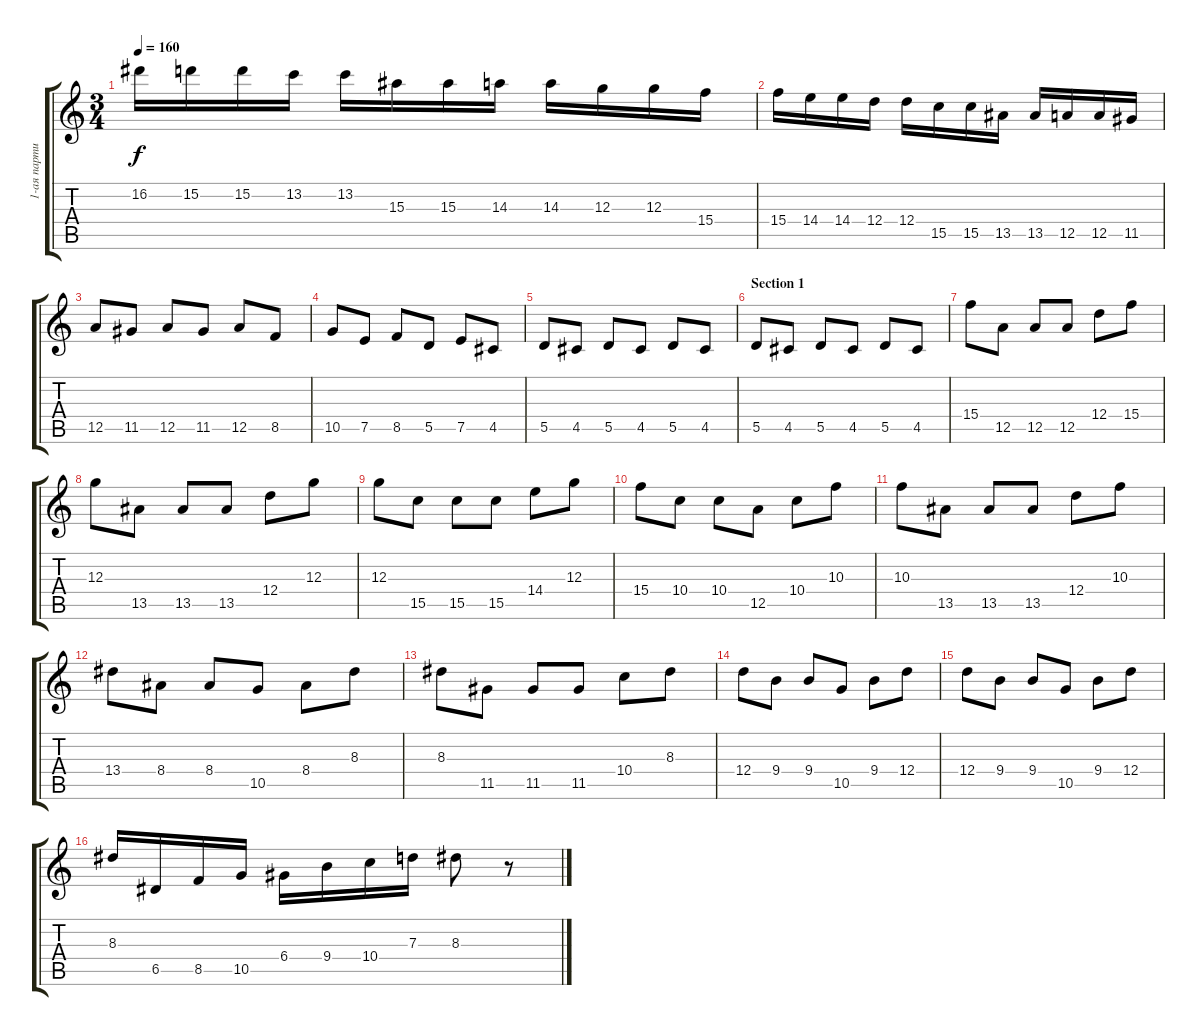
\track ("1-ая партия by Rem Efa" "1-ая парти") {instrument overdrivenguitar}
\staff {score tabs}
\tuning (E4 B3 G3 D3 A2 E2) {hide}
\ts (3 4)
\tempo 160
\clef g2
\ks c
16.2.16{dy f} 15.2.16 15.2.16 13.2.16 13.2.16 15.3.16 15.3.16 14.3.16 14.3.16 12.3.16 12.3.16 15.4.16 |
15.4.16 14.4.16 14.4.16 12.4.16 12.4.16 15.5.16 15.5.16 13.5.16 13.5.16 12.5.16 12.5.16 11.5.16 |
12.5.8 11.5.8 12.5.8 11.5.8 12.5.8 8.5.8 |
10.5.8 7.5.8 8.5.8 5.5.8 7.5.8 4.5.8 |
5.5.8 4.5.8 5.5.8 4.5.8 5.5.8 4.5.8 |
\section ("" "Section 1")
5.5.8 4.5.8 5.5.8 4.5.8 5.5.8 4.5.8 |
15.4.8 12.5.8 12.5.8 12.5.8 12.4.8 15.4.8 |
12.3.8 13.5.8 13.5.8 13.5.8 12.4.8 12.3.8 |
12.3.8 15.5.8 15.5.8 15.5.8 14.4.8 12.3.8 |
15.4.8 10.4.8 10.4.8 12.5.8 10.4.8 10.3.8 |
10.3.8 13.5.8 13.5.8 13.5.8 12.4.8 10.3.8 |
13.4.8 8.4.8 8.4.8 10.5.8 8.4.8 8.3.8 |
8.3.8 11.5.8 11.5.8 11.5.8 10.4.8 8.3.8 |
12.4.8 9.4.8 9.4.8 10.5.8 9.4.8 12.4.8 |
12.4.8 9.4.8 9.4.8 10.5.8 9.4.8 12.4.8 |
8.3.16 6.5.16 8.5.16 10.5.16 6.4.16 9.4.16 10.4.16 7.3.16 8.3.8 r.8
